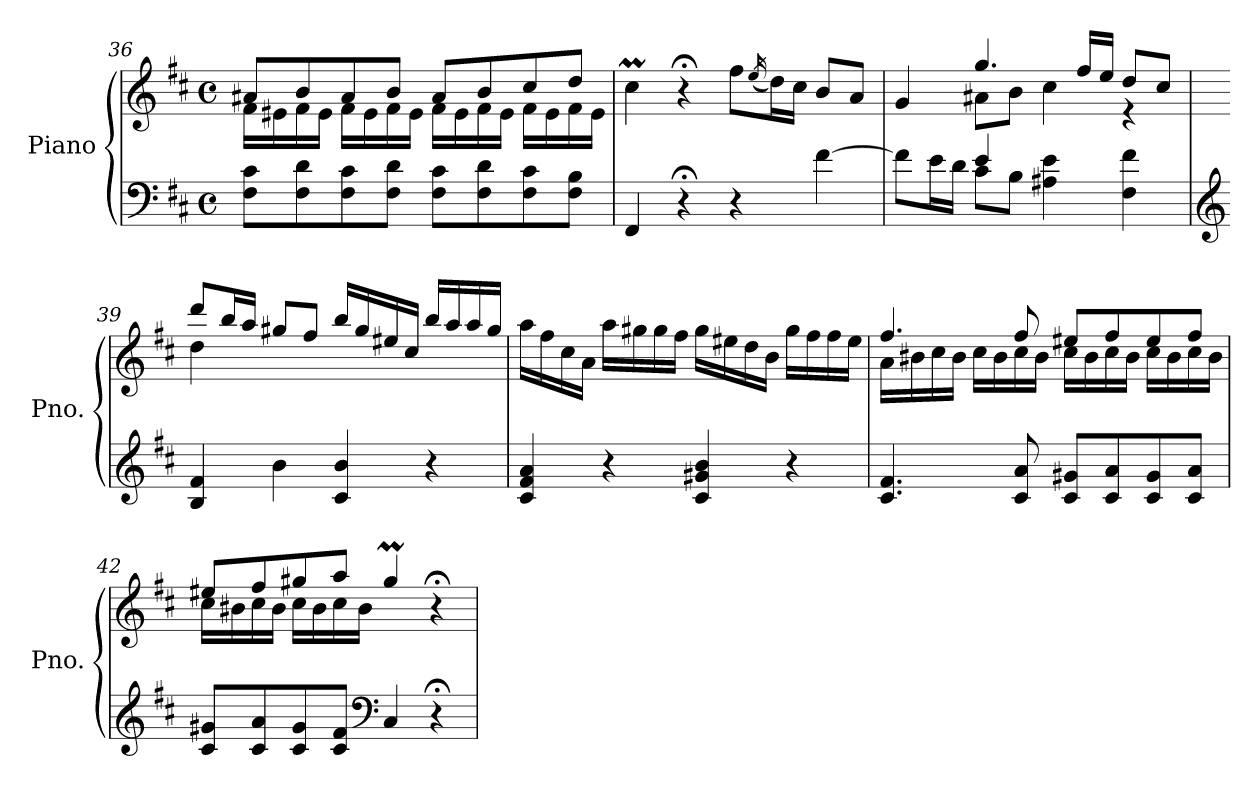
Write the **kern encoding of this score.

**kern	**kern
*part1	*part1
*staff2	*staff1
*I"Piano	*
*I'Pno.	*
!!LO:LB:g=z
*clefF4	*clefG2
*k[f#c#]	*k[f#c#]
*M4/4	*M4/4
*met(c)	*met(c)
=36	=36
*	*^
8F#\ 8c#\L	8a#X/L	16f#\LL
.	.	16e#X\
8F#\ 8d\	8b/	16f#\
.	.	16e#\JJ
8F#\ 8c#\	8a#/	16f#\LL
.	.	16e#\
8F#\ 8d\J	8b/J	16f#\
.	.	16e#\JJ
8F#\ 8c#\L	8a#/L	16f#\LL
.	.	16e#\
8F#\ 8d\	8b/	16f#\
.	.	16e#\JJ
8F#\ 8c#\	8cc#/	16f#\LL
.	.	16e#\
8F#\ 8B\J	8dd/J	16f#\
.	.	16e#\JJ
*	*v	*v
=37	=37
4FF#/	4cc#m\
4r;<	4r;<
4r	8ff#\L
.	(<16qee/
.	16dd\L)
.	16cc#\JJ
[4f#\	8b/L
.	8a/J
=38	=38
*^	*^
8f#\L]	4ryy	4g/	4ryy
16e\L	.	.	.
16d\JJ	.	.	.
4e/	8c#\L	4.gg/	8a#X\L
.	8B\J	.	8b\J
4A#X\ 4e\	2ryy	.	4cc#\
.	.	16ff#/LL	.
.	.	16ee/JJ	.
4F#\ 4f#\	.	8dd/L	4r
.	.	8cc#/J	.
*v	*v	*	*
!!LO:LB:g=z	!!
=39	=39	=39
*clefG2	*	*
4B/ 4f#/	8ddd/L	4dd\
.	16bb/L	.
.	16aa/JJ	.
4b\	8gg#X/L	2.ryy
.	8ff#/J	.
4c#/ 4b/	16bb/LL	.
.	16gg#/	.
.	16ee#X/	.
.	16cc#/JJ	.
4r	16bb/LL	.
.	16aa/	.
.	16aa/	.
.	16gg#/JJ	.
*	*v	*v
=40	=40
4c#/ 4f#/ 4a/	16aa\LL
.	16ff#\
.	16cc#\
.	16a\JJ
4r	16aa\LL
.	16gg#X\
.	16gg#\
.	16ff#\JJ
4c#/ 4g#X/ 4b/	16gg#\LL
.	16ee#X\
.	16dd\
.	16b\JJ
4r	16gg#\LL
.	16ff#\
.	16ff#\
.	16ee#\JJ
=41	=41
*	*^
4.c#/ 4.f#/	4.ff#/	16a\LL
.	.	16b#X\
.	.	16cc#\
.	.	16b#\JJ
.	.	16cc#\LL
.	.	16b#\
8c#/ 8a/	8ff#/	16cc#\
.	.	16b#\JJ
8c#/ 8g#X/L	8ee#X/L	16cc#\LL
.	.	16b#\
8c#/ 8a/	8ff#/	16cc#\
.	.	16b#\JJ
8c#/ 8g#/	8ee#/	16cc#\LL
.	.	16b#\
8c#/ 8a/J	8ff#/J	16cc#\
.	.	16b#\JJ
!!LO:LB:g=z	!!
=42	=42	=42
8c#/ 8g#X/L	8ee#X/L	16cc#\LL
.	.	16b#X\
8c#/ 8a/	8ff#/	16cc#\
.	.	16b#\JJ
8c#/ 8g#/	8gg#X/	16cc#\LL
.	.	16b#\
8c#/ 8f#/J	8aa/J	16cc#\
.	.	16b#\JJ
*clefF4	*	*
4C#/	4gg#m/	2ryy
4r;<	4r;<	.
*	*v	*v
=	=
*-	*-
